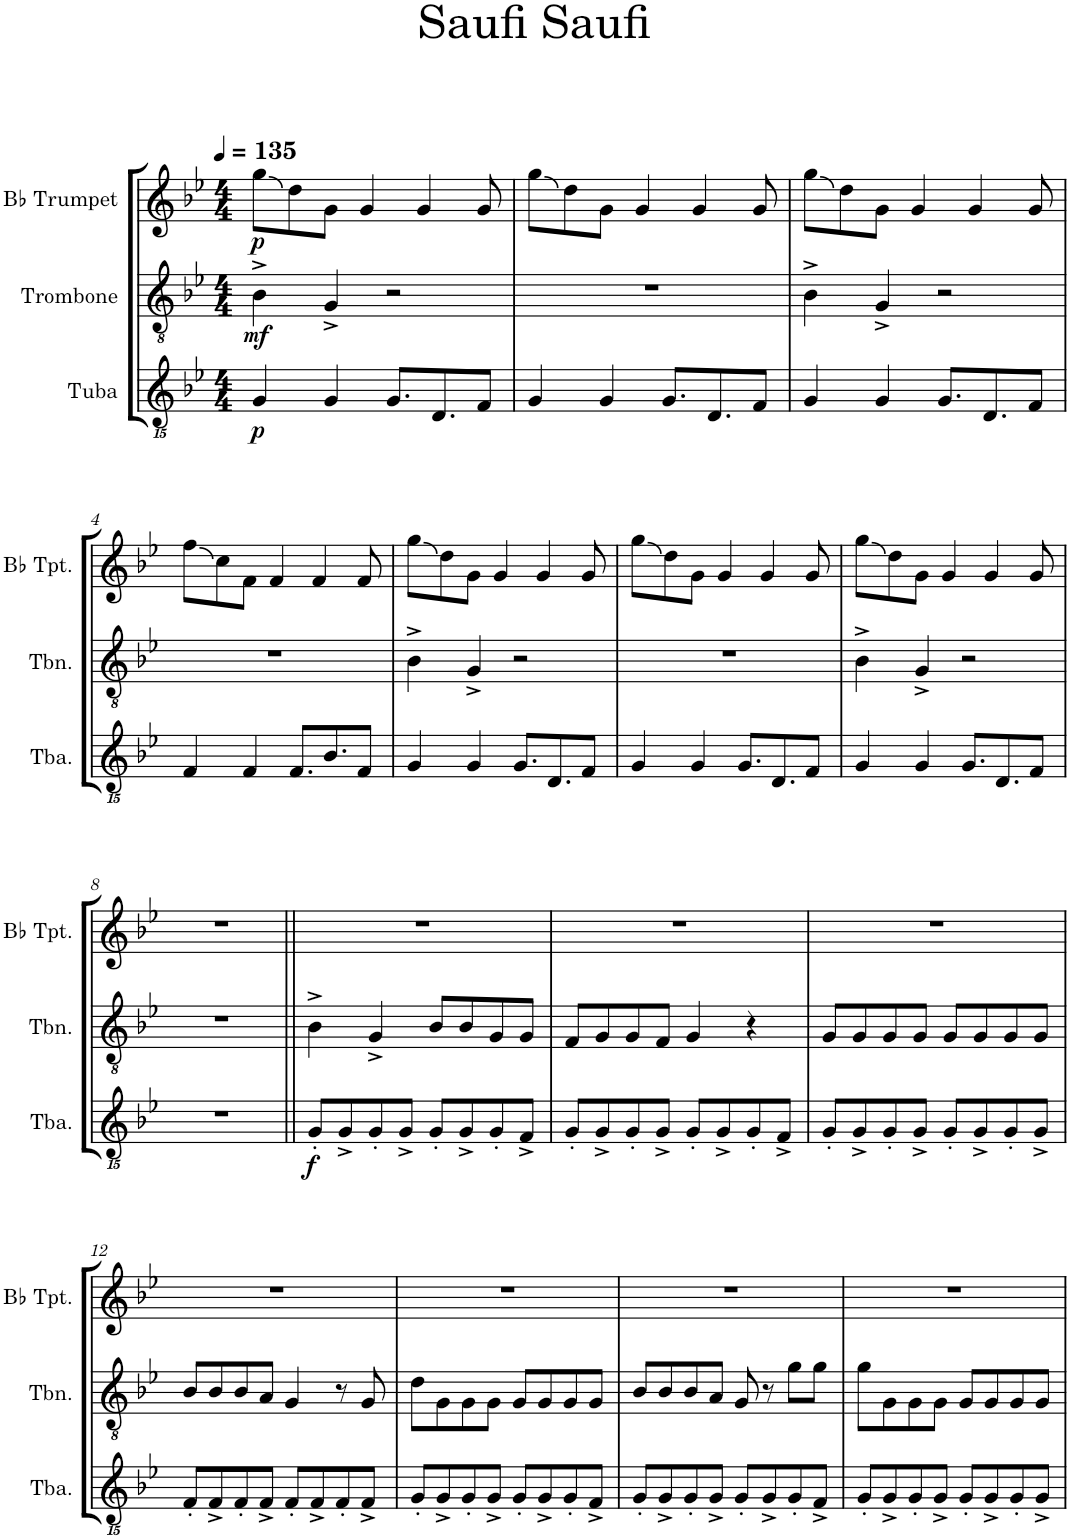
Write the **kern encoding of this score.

**kern	**dynam	**kern	**dynam	**kern	**dynam
*part3	*part3	*part2	*part2	*part1	*part1
*staff3	*staff3	*staff2	*staff2	*staff1	*staff1
*I"Tuba	*	*I"Trombone	*	*I"Bb Trumpet	*
*I'Tba.	*	*I'Tbn.	*	*I'Bb Tpt.	*
*clefGvv2	*	*clefGv2	*	*clefG2	*
*Trd1c2	*	*Trd1c2	*	*Trd1c2	*
*k[b-e-]	*	*k[b-e-]	*	*k[b-e-]	*
*M4/4	*	*M4/4	*	*M4/4	*
*MM135	*	*MM135	*	*MM135	*
=1	=1	=1	=1	=1	=1
!	!LO:DY:b	!	!LO:DY:b	!	!LO:DY:b
4GG/	p	4B-^\	mf	8gg\L	p
.	.	.	.	8dd\	.
4GG/	.	4G^/	.	8g\J	.
.	.	.	.	4g/	.
8.GG/L	.	2r	.	.	.
.	.	.	.	4g/	.
8.DD/	.	.	.	.	.
8FF/J	.	.	.	8g/	.
=2	=2	=2	=2	=2	=2
4GG/	.	1r	.	8gg\L	.
.	.	.	.	8dd\	.
4GG/	.	.	.	8g\J	.
.	.	.	.	4g/	.
8.GG/L	.	.	.	.	.
.	.	.	.	4g/	.
8.DD/	.	.	.	.	.
8FF/J	.	.	.	8g/	.
=3	=3	=3	=3	=3	=3
4GG/	.	4B-^\	.	8gg\L	.
.	.	.	.	8dd\	.
4GG/	.	4G^/	.	8g\J	.
.	.	.	.	4g/	.
8.GG/L	.	2r	.	.	.
.	.	.	.	4g/	.
8.DD/	.	.	.	.	.
8FF/J	.	.	.	8g/	.
!!LO:LB:g=z
=4	=4	=4	=4	=4	=4
4FF/	.	1r	.	8ff\L	.
.	.	.	.	8cc\	.
4FF/	.	.	.	8f\J	.
.	.	.	.	4f/	.
8.FF/L	.	.	.	.	.
.	.	.	.	4f/	.
8.BB-/	.	.	.	.	.
8FF/J	.	.	.	8f/	.
=5	=5	=5	=5	=5	=5
4GG/	.	4B-^\	.	8gg\L	.
.	.	.	.	8dd\	.
4GG/	.	4G^/	.	8g\J	.
.	.	.	.	4g/	.
8.GG/L	.	2r	.	.	.
.	.	.	.	4g/	.
8.DD/	.	.	.	.	.
8FF/J	.	.	.	8g/	.
=6	=6	=6	=6	=6	=6
4GG/	.	1r	.	8gg\L	.
.	.	.	.	8dd\	.
4GG/	.	.	.	8g\J	.
.	.	.	.	4g/	.
8.GG/L	.	.	.	.	.
.	.	.	.	4g/	.
8.DD/	.	.	.	.	.
8FF/J	.	.	.	8g/	.
=7	=7	=7	=7	=7	=7
4GG/	.	4B-^\	.	8gg\L	.
.	.	.	.	8dd\	.
4GG/	.	4G^/	.	8g\J	.
.	.	.	.	4g/	.
8.GG/L	.	2r	.	.	.
.	.	.	.	4g/	.
8.DD/	.	.	.	.	.
8FF/J	.	.	.	8g/	.
!!LO:LB:g=z
=8	=8	=8	=8	=8	=8
1r	.	1r	.	1r	.
=9||	=9||	=9||	=9||	=9||	=9||
!	!LO:DY:b	!	!	!	!
8GG'/L	f	4B-^\	.	1r	.
8GG^/	.	.	.	.	.
8GG'/	.	4G^/	.	.	.
8GG^/J	.	.	.	.	.
8GG'/L	.	8B-/L	.	.	.
8GG^/	.	8B-/	.	.	.
8GG'/	.	8G/	.	.	.
8FF^/J	.	8G/J	.	.	.
=10	=10	=10	=10	=10	=10
8GG'/L	.	8F/L	.	1r	.
8GG^/	.	8G/	.	.	.
8GG'/	.	8G/	.	.	.
8GG^/J	.	8F/J	.	.	.
8GG'/L	.	4G/	.	.	.
8GG^/	.	.	.	.	.
8GG'/	.	4r	.	.	.
8FF^/J	.	.	.	.	.
=11	=11	=11	=11	=11	=11
8GG'/L	.	8G/L	.	1r	.
8GG^/	.	8G/	.	.	.
8GG'/	.	8G/	.	.	.
8GG^/J	.	8G/J	.	.	.
8GG'/L	.	8G/L	.	.	.
8GG^/	.	8G/	.	.	.
8GG'/	.	8G/	.	.	.
8GG^/J	.	8G/J	.	.	.
!!LO:LB:g=z
=12	=12	=12	=12	=12	=12
8FF'/L	.	8B-/L	.	1r	.
8FF^/	.	8B-/	.	.	.
8FF'/	.	8B-/	.	.	.
8FF^/J	.	8A/J	.	.	.
8FF'/L	.	4G/	.	.	.
8FF^/	.	.	.	.	.
8FF'/	.	8r	.	.	.
8FF^/J	.	8G/	.	.	.
=13	=13	=13	=13	=13	=13
8GG'/L	.	8d\L	.	1r	.
8GG^/	.	8G\	.	.	.
8GG'/	.	8G\	.	.	.
8GG^/J	.	8G\J	.	.	.
8GG'/L	.	8G/L	.	.	.
8GG^/	.	8G/	.	.	.
8GG'/	.	8G/	.	.	.
8FF^/J	.	8G/J	.	.	.
=14	=14	=14	=14	=14	=14
8GG'/L	.	8B-/L	.	1r	.
8GG^/	.	8B-/	.	.	.
8GG'/	.	8B-/	.	.	.
8GG^/J	.	8A/J	.	.	.
8GG'/L	.	8G/	.	.	.
8GG^/	.	8r	.	.	.
8GG'/	.	8g\L	.	.	.
8FF^/J	.	8g\J	.	.	.
=15	=15	=15	=15	=15	=15
8GG'/L	.	8g\L	.	1r	.
8GG^/	.	8G\	.	.	.
8GG'/	.	8G\	.	.	.
8GG^/J	.	8G\J	.	.	.
8GG'/L	.	8G/L	.	.	.
8GG^/	.	8G/	.	.	.
8GG'/	.	8G/	.	.	.
8GG^/J	.	8G/J	.	.	.
=	=	=	=	=	=
*-	*-	*-	*-	*-	*-
